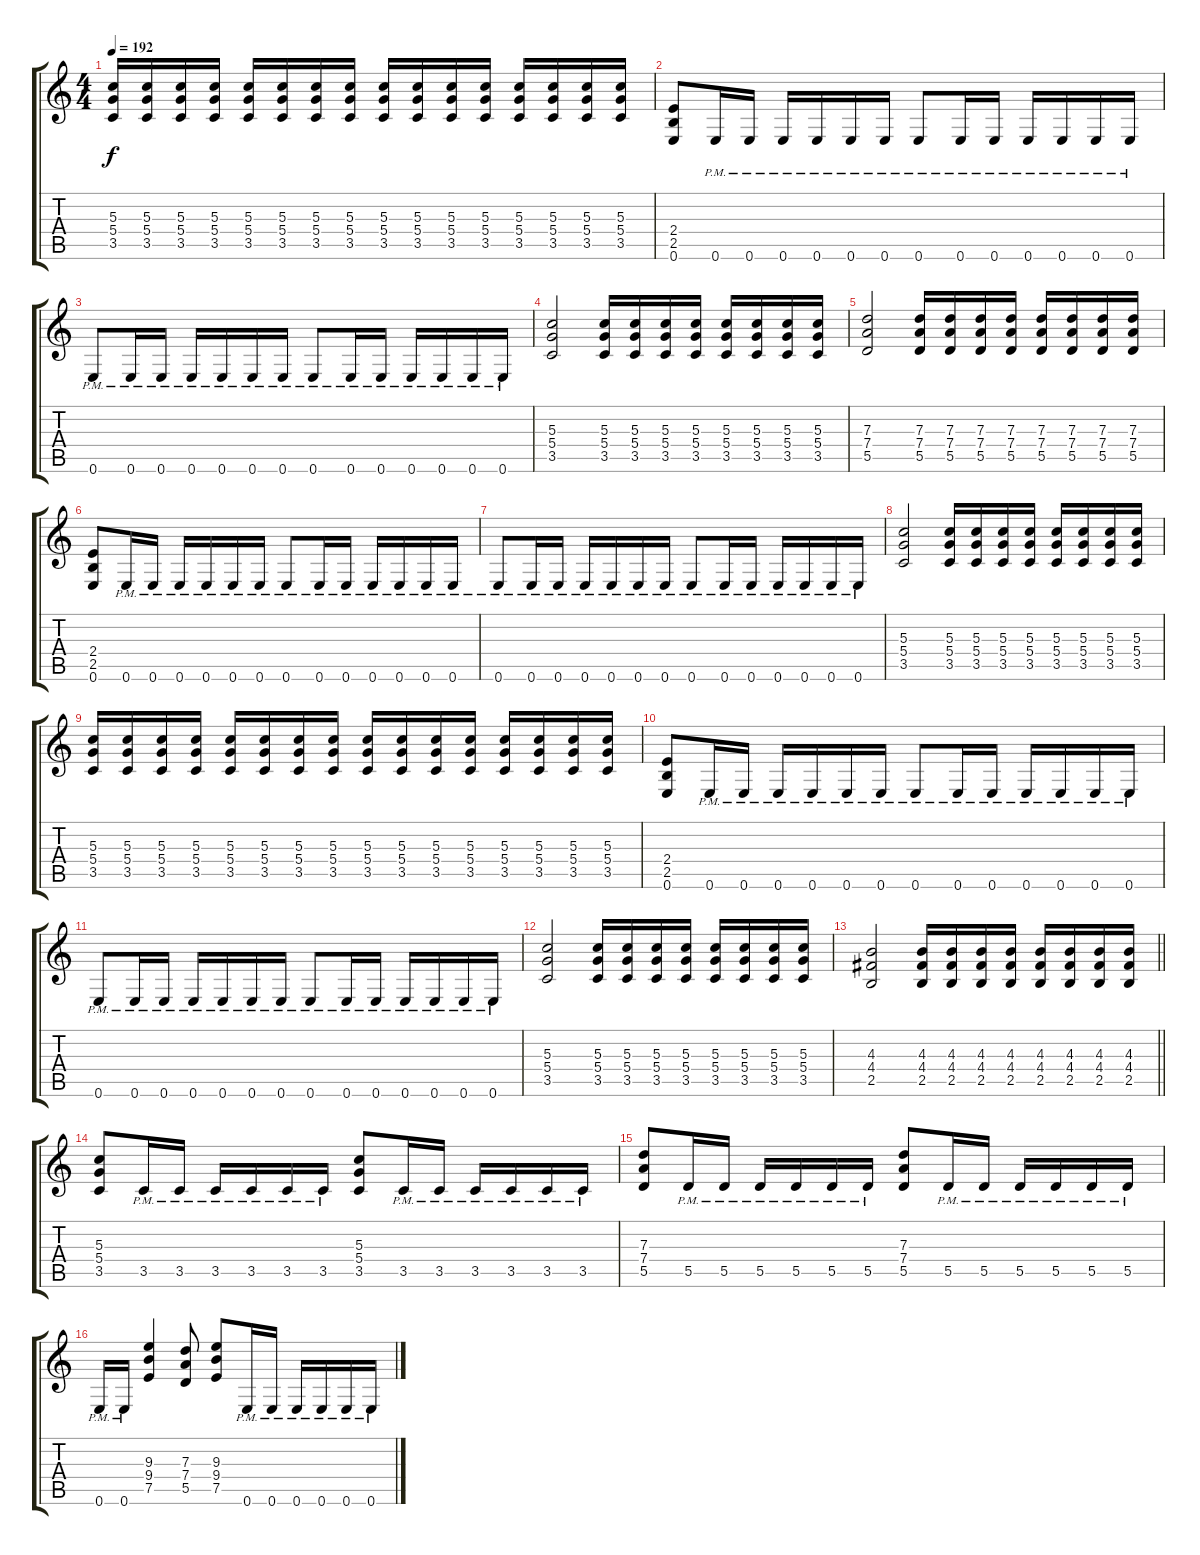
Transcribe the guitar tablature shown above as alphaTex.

\track "" {instrument distortionguitar}
\staff {score tabs}
\tuning (E4 B3 G3 D3 A2 E2) {hide}
\ts (4 4)
\tempo 192
\clef g2
\ks c
(5.3 5.4 3.5).16{dy f} (5.3 5.4 3.5).16 (5.3 5.4 3.5).16 (5.3 5.4 3.5).16 (5.3 5.4 3.5).16 (5.3 5.4 3.5).16 (5.3 5.4 3.5).16 (5.3 5.4 3.5).16 (5.3 5.4 3.5).16 (5.3 5.4 3.5).16 (5.3 5.4 3.5).16 (5.3 5.4 3.5).16 (5.3 5.4 3.5).16 (5.3 5.4 3.5).16 (5.3 5.4 3.5).16 (5.3 5.4 3.5).16 |
(2.4 2.5 0.6).8 0.6{pm}.16 0.6{pm}.16 0.6{pm}.16 0.6{pm}.16 0.6{pm}.16 0.6{pm}.16 0.6{pm}.8 0.6{pm}.16 0.6{pm}.16 0.6{pm}.16 0.6{pm}.16 0.6{pm}.16 0.6{pm}.16 |
0.6{pm}.8 0.6{pm}.16 0.6{pm}.16 0.6{pm}.16 0.6{pm}.16 0.6{pm}.16 0.6{pm}.16 0.6{pm}.8 0.6{pm}.16 0.6{pm}.16 0.6{pm}.16 0.6{pm}.16 0.6{pm}.16 0.6{pm}.16 |
(5.3 5.4 3.5).2 (5.3 5.4 3.5).16 (5.3 5.4 3.5).16 (5.3 5.4 3.5).16 (5.3 5.4 3.5).16 (5.3 5.4 3.5).16 (5.3 5.4 3.5).16 (5.3 5.4 3.5).16 (5.3 5.4 3.5).16 |
(7.3 7.4 5.5).2 (7.3 7.4 5.5).16 (7.3 7.4 5.5).16 (7.3 7.4 5.5).16 (7.3 7.4 5.5).16 (7.3 7.4 5.5).16 (7.3 7.4 5.5).16 (7.3 7.4 5.5).16 (7.3 7.4 5.5).16 |
(2.4 2.5 0.6).8 0.6{pm}.16 0.6{pm}.16 0.6{pm}.16 0.6{pm}.16 0.6{pm}.16 0.6{pm}.16 0.6{pm}.8 0.6{pm}.16 0.6{pm}.16 0.6{pm}.16 0.6{pm}.16 0.6{pm}.16 0.6{pm}.16 |
0.6{pm}.8 0.6{pm}.16 0.6{pm}.16 0.6{pm}.16 0.6{pm}.16 0.6{pm}.16 0.6{pm}.16 0.6{pm}.8 0.6{pm}.16 0.6{pm}.16 0.6{pm}.16 0.6{pm}.16 0.6{pm}.16 0.6{pm}.16 |
(5.3 5.4 3.5).2 (5.3 5.4 3.5).16 (5.3 5.4 3.5).16 (5.3 5.4 3.5).16 (5.3 5.4 3.5).16 (5.3 5.4 3.5).16 (5.3 5.4 3.5).16 (5.3 5.4 3.5).16 (5.3 5.4 3.5).16 |
(5.3 5.4 3.5).16 (5.3 5.4 3.5).16 (5.3 5.4 3.5).16 (5.3 5.4 3.5).16 (5.3 5.4 3.5).16 (5.3 5.4 3.5).16 (5.3 5.4 3.5).16 (5.3 5.4 3.5).16 (5.3 5.4 3.5).16 (5.3 5.4 3.5).16 (5.3 5.4 3.5).16 (5.3 5.4 3.5).16 (5.3 5.4 3.5).16 (5.3 5.4 3.5).16 (5.3 5.4 3.5).16 (5.3 5.4 3.5).16 |
(2.4 2.5 0.6).8 0.6{pm}.16 0.6{pm}.16 0.6{pm}.16 0.6{pm}.16 0.6{pm}.16 0.6{pm}.16 0.6{pm}.8 0.6{pm}.16 0.6{pm}.16 0.6{pm}.16 0.6{pm}.16 0.6{pm}.16 0.6{pm}.16 |
0.6{pm}.8 0.6{pm}.16 0.6{pm}.16 0.6{pm}.16 0.6{pm}.16 0.6{pm}.16 0.6{pm}.16 0.6{pm}.8 0.6{pm}.16 0.6{pm}.16 0.6{pm}.16 0.6{pm}.16 0.6{pm}.16 0.6{pm}.16 |
(5.3 5.4 3.5).2 (5.3 5.4 3.5).16 (5.3 5.4 3.5).16 (5.3 5.4 3.5).16 (5.3 5.4 3.5).16 (5.3 5.4 3.5).16 (5.3 5.4 3.5).16 (5.3 5.4 3.5).16 (5.3 5.4 3.5).16 |
\barLineRight lightlight
(4.3 4.4 2.5).2 (4.3 4.4 2.5).16 (4.3 4.4 2.5).16 (4.3 4.4 2.5).16 (4.3 4.4 2.5).16 (4.3 4.4 2.5).16 (4.3 4.4 2.5).16 (4.3 4.4 2.5).16 (4.3 4.4 2.5).16 |
(5.3 5.4 3.5).8 3.5{pm}.16 3.5{pm}.16 3.5{pm}.16 3.5{pm}.16 3.5{pm}.16 3.5{pm}.16 (5.3 5.4 3.5).8 3.5{pm}.16 3.5{pm}.16 3.5{pm}.16 3.5{pm}.16 3.5{pm}.16 3.5{pm}.16 |
(7.3 7.4 5.5).8 5.5{pm}.16 5.5{pm}.16 5.5{pm}.16 5.5{pm}.16 5.5{pm}.16 5.5{pm}.16 (7.3 7.4 5.5).8 5.5{pm}.16 5.5{pm}.16 5.5{pm}.16 5.5{pm}.16 5.5{pm}.16 5.5{pm}.16 |
0.6{pm}.16 0.6{pm}.16 (9.3 9.4 7.5).4 (7.3 7.4 5.5).8 (9.3 9.4 7.5).8 0.6{pm}.16 0.6{pm}.16 0.6{pm}.16 0.6{pm}.16 0.6{pm}.16 0.6{pm}.16
